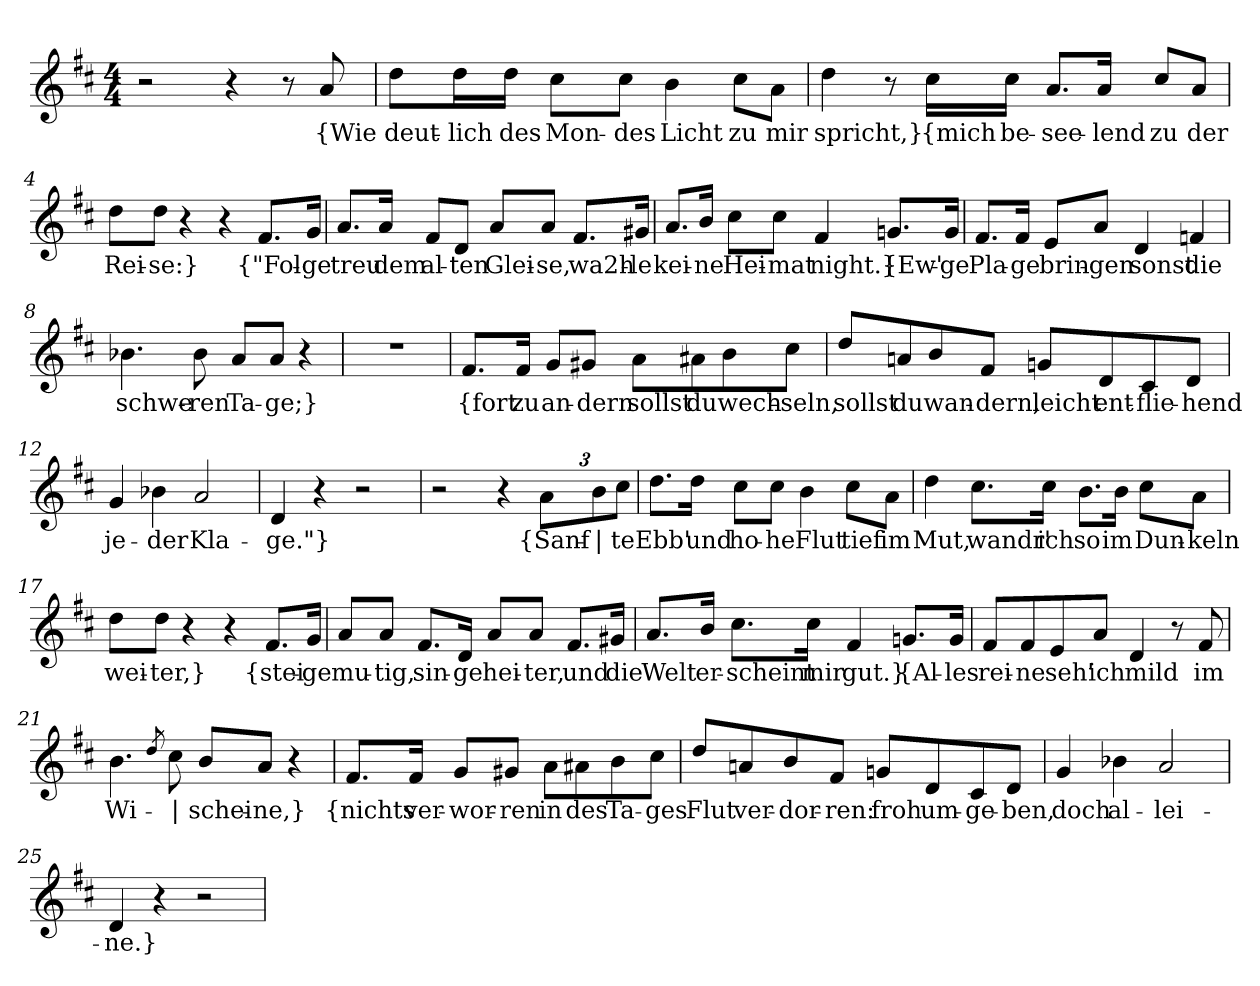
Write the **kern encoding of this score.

**kern	**text
*part1	*part1
*staff1	*staff1
*clefG2	*
*k[f#c#]	*
*M4/4	*
=1	=1
2r	.
4r	.
8r	.
!	!LO:LY:b
8a/	{Wie
=2	=2
!	!LO:LY:b
8dd\L	deut-
!	!LO:LY:b
16dd\L	-lich
!	!LO:LY:b
16dd\JJ	des
!	!LO:LY:b
8cc#\L	Mon-
!	!LO:LY:b
8cc#\J	-des
!	!LO:LY:b
4b\	Licht
!	!LO:LY:b
8cc#\L	zu
!	!LO:LY:b
8a\J	mir
=3	=3
!	!LO:LY:b
4dd\	spricht,}
8r	.
!	!LO:LY:b
16cc#\LL	{mich
!	!LO:LY:b
16cc#\JJ	be-
!	!LO:LY:b
8.a/L	-see-
!	!LO:LY:b
16a/Jk	-lend
!	!LO:LY:b
8cc#/L	zu
!	!LO:LY:b
8a/J	der
!!LO:LB:g=z
=4	=4
!	!LO:LY:b
8dd\L	Rei-
!	!LO:LY:b
8dd\J	-se:}
4r	.
4r	.
!	!LO:LY:b
8.f#/L	{"Fol-
!	!LO:LY:b
16g/Jk	-ge
=5	=5
!	!LO:LY:b
8.a/L	treu
!	!LO:LY:b
16a/Jk	dem
!	!LO:LY:b
8f#/L	al-
!	!LO:LY:b
8d/J	-ten
!	!LO:LY:b
8a/L	Glei-
!	!LO:LY:b
8a/J	-se,
!	!LO:LY:b
8.f#/L	wa2h-
!	!LO:LY:b
16g#X/Jk	-le
=6	=6
!	!LO:LY:b
8.a/L	kei-
!	!LO:LY:b
16b/Jk	-ne
!	!LO:LY:b
8cc#\L	Hei-
!	!LO:LY:b
8cc#\J	-mat
!	!LO:LY:b
4f#/	night.}
!	!LO:LY:b
8.gn/L	{Ew'-
!	!LO:LY:b
16g/Jk	-ge
!!LO:LB:g=z
=7	=7
!	!LO:LY:b
8.f#/L	Pla-
!	!LO:LY:b
16f#/Jk	-ge
!	!LO:LY:b
8e/L	brin-
!	!LO:LY:b
8a/J	-gen
!	!LO:LY:b
4d/	sonst
!	!LO:LY:b
4fn/	die
=8	=8
!	!LO:LY:b
4.b-X\	schwe-
!	!LO:LY:b
8b-\	-ren
!	!LO:LY:b
8a/L	Ta-
!	!LO:LY:b
8a/J	-ge;}
4r	.
=9	=9
1r	.
=10	=10
!	!LO:LY:b
8.f#/L	{fort
!	!LO:LY:b
16f#/Jk	zu
!	!LO:LY:b
8g/L	an-
!	!LO:LY:b
8g#X/J	-dern
!	!LO:LY:b
8a\L	sollst
!	!LO:LY:b
8a#X\	du
!	!LO:LY:b
8b\	wech-
!	!LO:LY:b
8cc#\J	-seln,
!!LO:LB:g=z
=11	=11
!	!LO:LY:b
8dd/L	sollst
!	!LO:LY:b
8an/	du
!	!LO:LY:b
8b/	wan-
!	!LO:LY:b
8f#/J	-dern,
!	!LO:LY:b
8gn/L	leicht
!	!LO:LY:b
8d/	ent-
!	!LO:LY:b
8c#/	-flie-
!	!LO:LY:b
8d/J	-hend
=12	=12
!	!LO:LY:b
4g/	je-
!	!LO:LY:b
4b-X\	-der
!	!LO:LY:b
2a/	Kla-
=13	=13
!	!LO:LY:b
4d/	-ge."}
4r	.
2r	.
=14	=14
2r	.
4r	.
*Xbrackettup	*
!	!LO:LY:b
12a\L	{Sanf-
!	!LO:LY:b
12b\	|
!	!LO:LY:b
12cc#\J	-te
!!LO:LB:g=z
=15	=15
!	!LO:LY:b
8.dd\L	Ebb'
!	!LO:LY:b
16dd\Jk	und
!	!LO:LY:b
8cc#\L	ho-
!	!LO:LY:b
8cc#\J	-he
!	!LO:LY:b
4b\	Flut
!	!LO:LY:b
8cc#\L	tief
!	!LO:LY:b
8a\J	im
=16	=16
!	!LO:LY:b
4dd\	Mut,
!	!LO:LY:b
8.cc#\L	wandr'
!	!LO:LY:b
16cc#\Jk	ich
!	!LO:LY:b
8.b\L	so
!	!LO:LY:b
16b\Jk	im
!	!LO:LY:b
8cc#\L	Dun-
!	!LO:LY:b
8a\J	-keln
=17	=17
!	!LO:LY:b
8dd\L	wei-
!	!LO:LY:b
8dd\J	-ter,}
4r	.
4r	.
!	!LO:LY:b
8.f#/L	{stei-
!	!LO:LY:b
16g/Jk	-ge
!!LO:LB:g=z
=18	=18
!	!LO:LY:b
8a/L	mu-
!	!LO:LY:b
8a/J	-tig,
!	!LO:LY:b
8.f#/L	sin-
!	!LO:LY:b
16d/Jk	-ge
!	!LO:LY:b
8a/L	hei-
!	!LO:LY:b
8a/J	-ter,
!	!LO:LY:b
8.f#/L	und
!	!LO:LY:b
16g#X/Jk	die
=19	=19
!	!LO:LY:b
8.a/L	Welt
!	!LO:LY:b
16b/Jk	er-
!	!LO:LY:b
8.cc#\L	-scheint
!	!LO:LY:b
16cc#\Jk	mir
!	!LO:LY:b
4f#/	gut.}
!	!LO:LY:b
8.gn/L	{Al-
!	!LO:LY:b
16g/Jk	-les
=20	=20
!	!LO:LY:b
8f#/L	rei-
!	!LO:LY:b
8f#/	-ne
!	!LO:LY:b
8e/	seh'
!	!LO:LY:b
8a/J	ich
!	!LO:LY:b
4d/	mild
8r	.
!	!LO:LY:b
8f#/	im
!!LO:LB:g=z
=21	=21
!	!LO:LY:b
4.b\	Wi-
8qdd/	.
!	!LO:LY:b
8cc#\	|
!	!LO:LY:b
8b/L	-schei-
!	!LO:LY:b
8a/J	-ne,}
4r	.
=22	=22
!	!LO:LY:b
8.f#/L	{nichts
!	!LO:LY:b
16f#/Jk	ver-
!	!LO:LY:b
8g/L	-wor-
!	!LO:LY:b
8g#X/J	-ren
!	!LO:LY:b
8a\L	in
!	!LO:LY:b
8a#X\	des
!	!LO:LY:b
8b\	Ta-
!	!LO:LY:b
8cc#\J	-ges
=23	=23
!	!LO:LY:b
8dd/L	Flut
!	!LO:LY:b
8an/	ver-
!	!LO:LY:b
8b/	-dor-
!	!LO:LY:b
8f#/J	-ren:
!	!LO:LY:b
8gn/L	froh
!	!LO:LY:b
8d/	um-
!	!LO:LY:b
8c#/	-ge-
!	!LO:LY:b
8d/J	-ben,
!!LO:LB:g=z
=24	=24
!	!LO:LY:b
4g/	doch
!	!LO:LY:b
4b-X\	al-
!	!LO:LY:b
2a/	-lei-
=25	=25
!	!LO:LY:b
4d/	-ne.}
4r	.
2r	.
=	=
*-	*-
